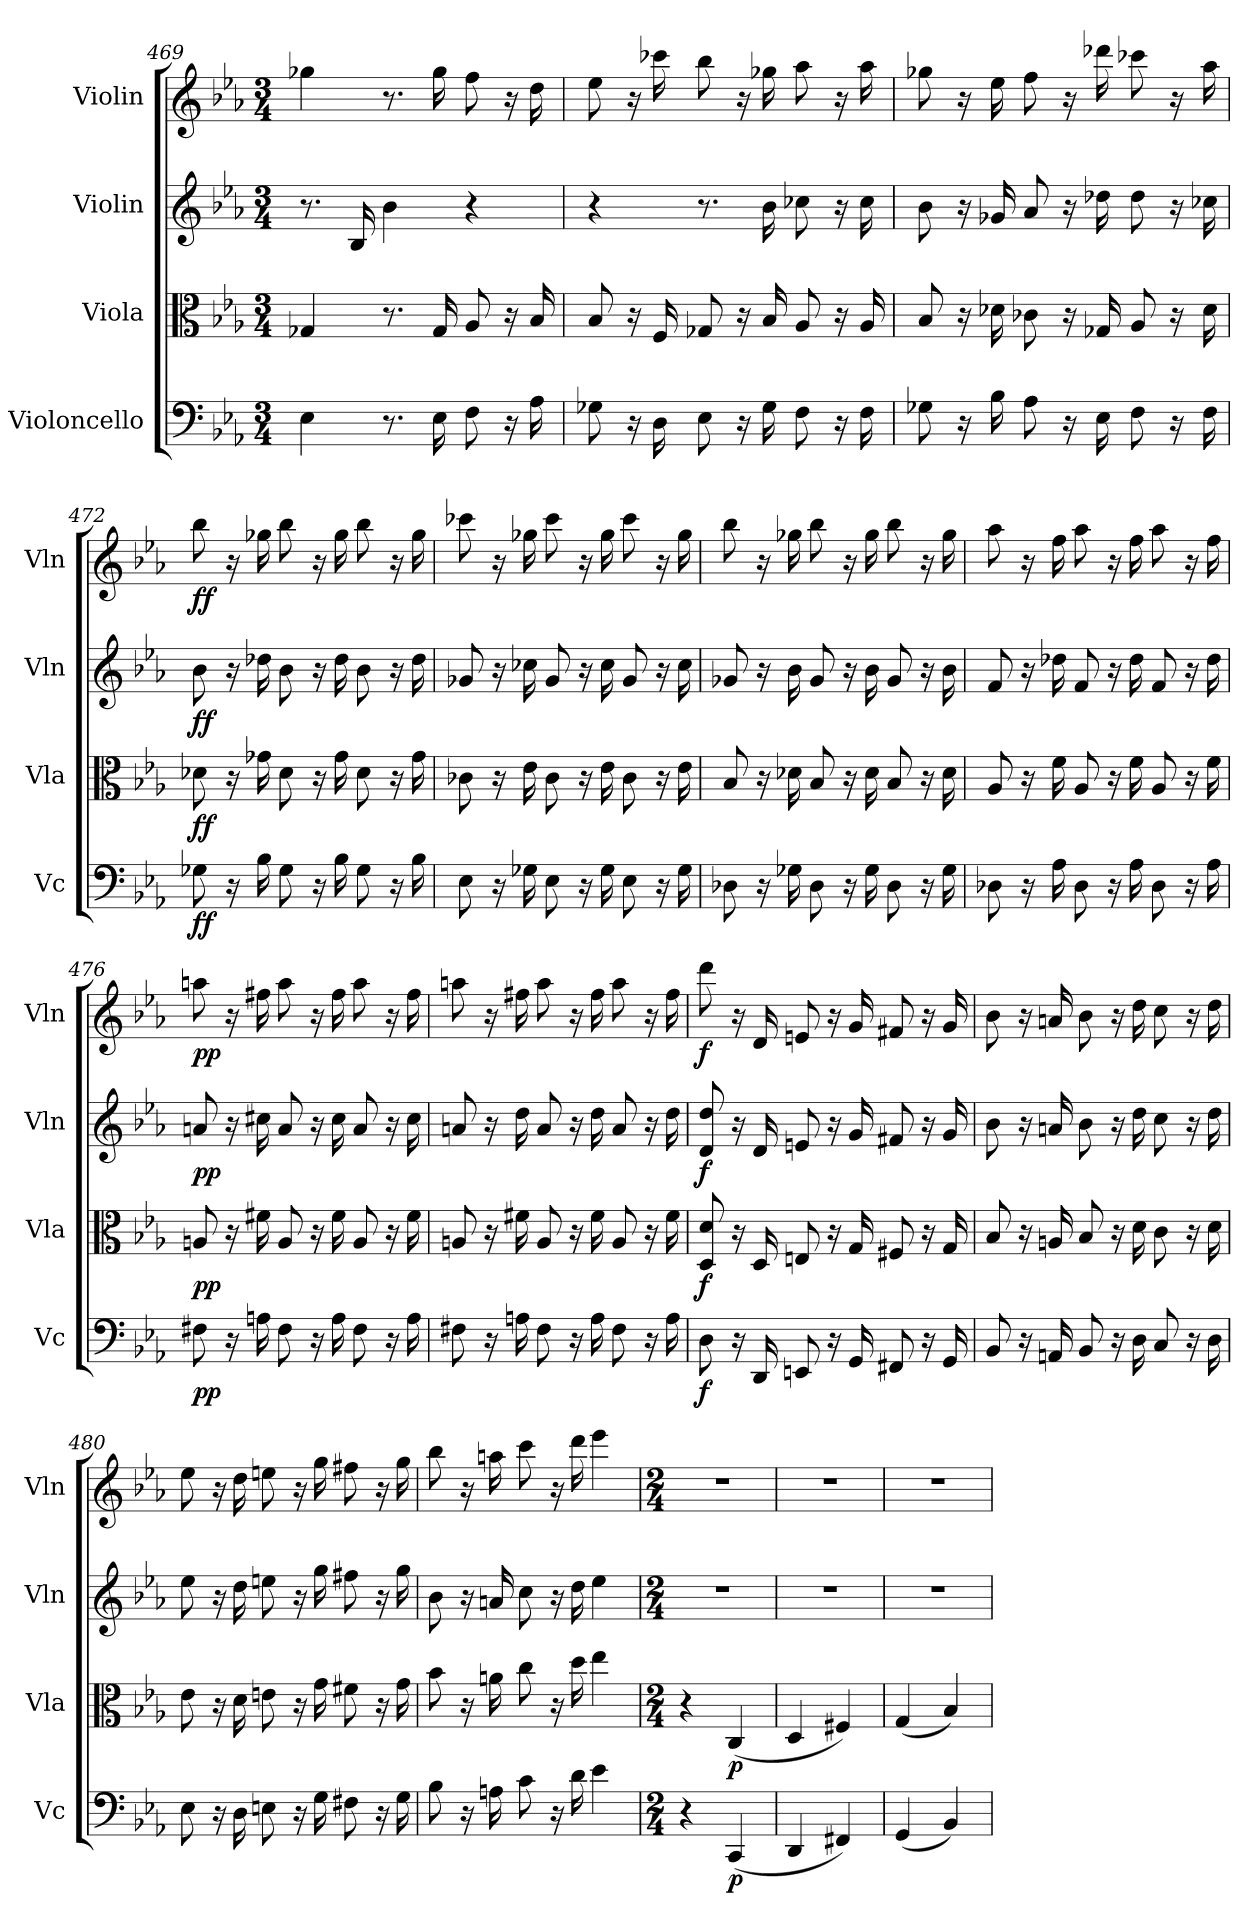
**kern	**dynam	**kern	**dynam	**kern	**dynam	**kern	**dynam
*part4	*part4	*part3	*part3	*part2	*part2	*part1	*part1
*staff4	*staff4	*staff3	*staff3	*staff2	*staff2	*staff1	*staff1
*I"Violoncello	*	*I"Viola	*	*I"Violin	*	*I"Violin	*
*I'Vc	*	*I'Vla	*	*I'Vln	*	*I'Vln	*
*clefF4	*	*clefC3	*	*clefG2	*	*clefG2	*
*k[b-e-a-]	*	*k[b-e-a-]	*	*k[b-e-a-]	*	*k[b-e-a-]	*
*E-:	*	*E-:	*	*E-:	*	*E-:	*
*M3/4	*	*M3/4	*	*M3/4	*	*M3/4	*
=469	=469	=469	=469	=469	=469	=469	=469
4E-	.	4G-X	.	8.r	.	4gg-X	.
.	.	.	.	16B-	.	.	.
8.r	.	8.r	.	4b-	.	8.r	.
16E-	.	16G-	.	.	.	16gg-	.
8F	.	8A-	.	4r	.	8ff	.
16r	.	16r	.	.	.	16r	.
16A-	.	16B-	.	.	.	16dd	.
=470	=470	=470	=470	=470	=470	=470	=470
8G-X	.	8B-	.	4r	.	8ee-	.
16r	.	16r	.	.	.	16r	.
16D	.	16F	.	.	.	16ccc-X	.
8E-	.	8G-X	.	8.r	.	8bb-	.
16r	.	16r	.	.	.	16r	.
16G-	.	16B-	.	16b-	.	16gg-X	.
8F	.	8A-	.	8cc-X	.	8aa-	.
16r	.	16r	.	16r	.	16r	.
16F	.	16A-	.	16cc-	.	16aa-	.
=471	=471	=471	=471	=471	=471	=471	=471
8G-X	.	8B-	.	8b-	.	8gg-X	.
16r	.	16r	.	16r	.	16r	.
16B-	.	16d-X	.	16g-X	.	16ee-	.
8A-	.	8c-X	.	8a-	.	8ff	.
16r	.	16r	.	16r	.	16r	.
16E-	.	16G-X	.	16dd-X	.	16ddd-X	.
8F	.	8A-	.	8dd-	.	8ccc-X	.
16r	.	16r	.	16r	.	16r	.
16F	.	16d-	.	16cc-X	.	16aa-	.
=472	=472	=472	=472	=472	=472	=472	=472
8G-X	ff	8d-X	ff	8b-	ff	8bb-	ff
16r	.	16r	.	16r	.	16r	.
16B-	.	16g-X	.	16dd-X	.	16gg-X	.
8G-	.	8d-	.	8b-	.	8bb-	.
16r	.	16r	.	16r	.	16r	.
16B-	.	16g-	.	16dd-	.	16gg-	.
8G-	.	8d-	.	8b-	.	8bb-	.
16r	.	16r	.	16r	.	16r	.
16B-	.	16g-	.	16dd-	.	16gg-	.
=473	=473	=473	=473	=473	=473	=473	=473
8E-	.	8c-X	.	8g-X	.	8ccc-X	.
16r	.	16r	.	16r	.	16r	.
16G-X	.	16e-	.	16cc-X	.	16gg-X	.
8E-	.	8c-	.	8g-	.	8ccc-	.
16r	.	16r	.	16r	.	16r	.
16G-	.	16e-	.	16cc-	.	16gg-	.
8E-	.	8c-	.	8g-	.	8ccc-	.
16r	.	16r	.	16r	.	16r	.
16G-	.	16e-	.	16cc-	.	16gg-	.
=474	=474	=474	=474	=474	=474	=474	=474
8D-X	.	8B-	.	8g-X	.	8bb-	.
16r	.	16r	.	16r	.	16r	.
16G-X	.	16d-X	.	16b-	.	16gg-X	.
8D-	.	8B-	.	8g-	.	8bb-	.
16r	.	16r	.	16r	.	16r	.
16G-	.	16d-	.	16b-	.	16gg-	.
8D-	.	8B-	.	8g-	.	8bb-	.
16r	.	16r	.	16r	.	16r	.
16G-	.	16d-	.	16b-	.	16gg-	.
=475	=475	=475	=475	=475	=475	=475	=475
8D-X	.	8A-	.	8f	.	8aa-	.
16r	.	16r	.	16r	.	16r	.
16A-	.	16f	.	16dd-X	.	16ff	.
8D-	.	8A-	.	8f	.	8aa-	.
16r	.	16r	.	16r	.	16r	.
16A-	.	16f	.	16dd-	.	16ff	.
8D-	.	8A-	.	8f	.	8aa-	.
16r	.	16r	.	16r	.	16r	.
16A-	.	16f	.	16dd-	.	16ff	.
=476	=476	=476	=476	=476	=476	=476	=476
8F#X	pp	8An	pp	8an	pp	8aan	pp
16r	.	16r	.	16r	.	16r	.
16An	.	16f#X	.	16cc#X	.	16ff#X	.
8F#	.	8A	.	8a	.	8aa	.
16r	.	16r	.	16r	.	16r	.
16A	.	16f#	.	16cc#	.	16ff#	.
8F#	.	8A	.	8a	.	8aa	.
16r	.	16r	.	16r	.	16r	.
16A	.	16f#	.	16cc#	.	16ff#	.
=477	=477	=477	=477	=477	=477	=477	=477
8F#X	.	8An	.	8an	.	8aan	.
16r	.	16r	.	16r	.	16r	.
16An	.	16f#X	.	16dd	.	16ff#X	.
8F#	.	8A	.	8a	.	8aa	.
16r	.	16r	.	16r	.	16r	.
16A	.	16f#	.	16dd	.	16ff#	.
8F#	.	8A	.	8a	.	8aa	.
16r	.	16r	.	16r	.	16r	.
16A	.	16f#	.	16dd	.	16ff#	.
=478	=478	=478	=478	=478	=478	=478	=478
8D	f	8D 8d	f	8d 8dd	f	8ddd	f
16r	.	16r	.	16r	.	16r	.
16DD	.	16D	.	16d	.	16d	.
8EEn	.	8En	.	8en	.	8en	.
16r	.	16r	.	16r	.	16r	.
16GG	.	16G	.	16g	.	16g	.
8FF#X	.	8F#X	.	8f#X	.	8f#X	.
16r	.	16r	.	16r	.	16r	.
16GG	.	16G	.	16g	.	16g	.
=479	=479	=479	=479	=479	=479	=479	=479
8BB-	.	8B-	.	8b-	.	8b-	.
16r	.	16r	.	16r	.	16r	.
16AAn	.	16An	.	16an	.	16an	.
8BB-	.	8B-	.	8b-	.	8b-	.
16r	.	16r	.	16r	.	16r	.
16D	.	16d	.	16dd	.	16dd	.
8C	.	8c	.	8cc	.	8cc	.
16r	.	16r	.	16r	.	16r	.
16D	.	16d	.	16dd	.	16dd	.
=480	=480	=480	=480	=480	=480	=480	=480
8E-	.	8e-	.	8ee-	.	8ee-	.
16r	.	16r	.	16r	.	16r	.
16D	.	16d	.	16dd	.	16dd	.
8En	.	8en	.	8een	.	8een	.
16r	.	16r	.	16r	.	16r	.
16G	.	16g	.	16gg	.	16gg	.
8F#X	.	8f#X	.	8ff#X	.	8ff#X	.
16r	.	16r	.	16r	.	16r	.
16G	.	16g	.	16gg	.	16gg	.
=481	=481	=481	=481	=481	=481	=481	=481
8B-	.	8b-	.	8b-	.	8bb-	.
16r	.	16r	.	16r	.	16r	.
16An	.	16an	.	16an	.	16aan	.
8c	.	8cc	.	8cc	.	8ccc	.
16r	.	16r	.	16r	.	16r	.
16d	.	16dd	.	16dd	.	16ddd	.
4e-	.	4ee-	.	4ee-	.	4eee-	.
=482	=482	=482	=482	=482	=482	=482	=482
*M2/4	*	*M2/4	*	*M2/4	*	*M2/4	*
4r	.	4r	.	2r	.	2r	.
(4CC	p	(4C	p	.	.	.	.
=483	=483	=483	=483	=483	=483	=483	=483
4DD	.	4D	.	2r	.	2r	.
4FF#X)	.	4F#X)	.	.	.	.	.
=484	=484	=484	=484	=484	=484	=484	=484
(4GG	.	(4G	.	2r	.	2r	.
4BB-)	.	4B-)	.	.	.	.	.
=	=	=	=	=	=	=	=
*-	*-	*-	*-	*-	*-	*-	*-
